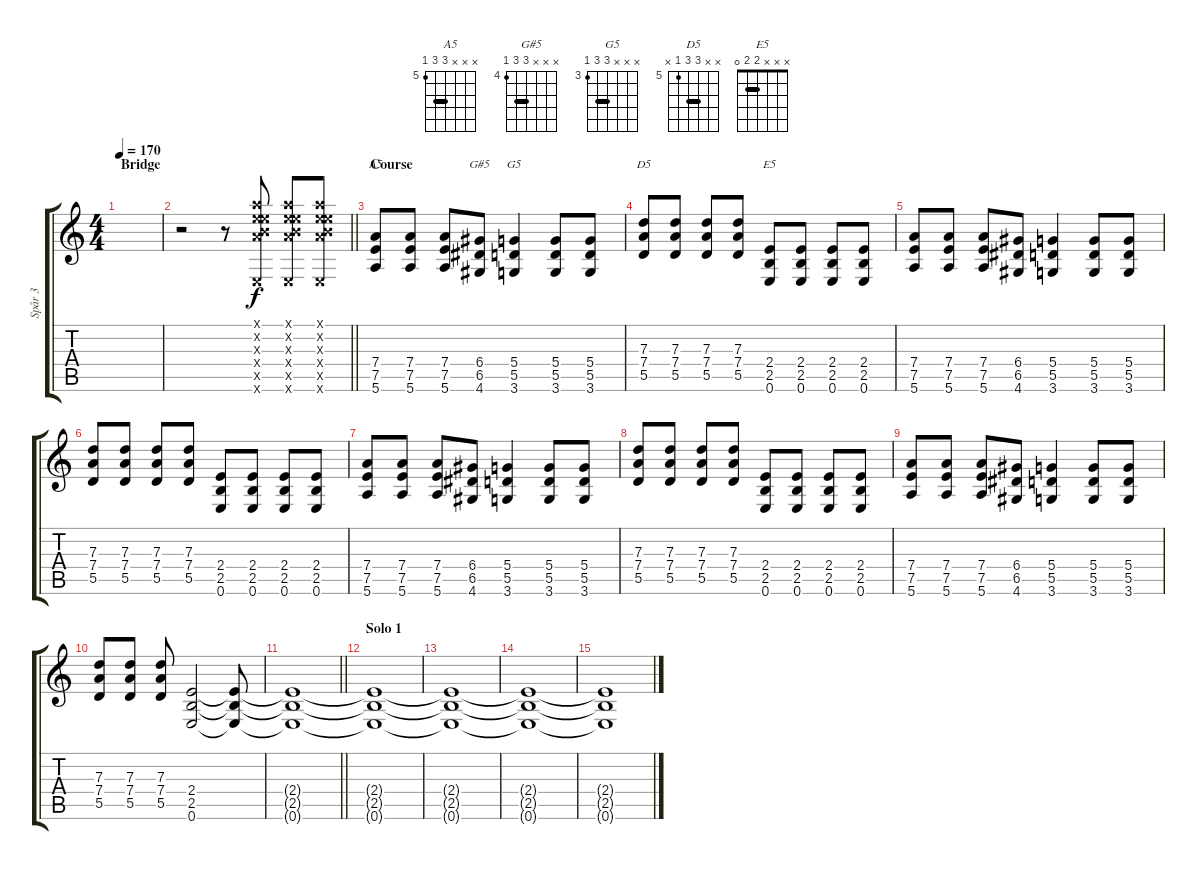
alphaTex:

\track ("Spår 3" "Spår 3") {instrument overdrivenguitar}
\staff {score tabs}
\tuning (E4 B3 G3 D3 A2 E2) {hide}
\chord ("A5" x x x 7 7 5) {firstfret 5 barre 7}
\chord ("G#5" x x x 6 6 4) {firstfret 4 barre 6}
\chord ("G5" x x x 5 5 3) {firstfret 3 barre 5}
\chord ("D5" x x 7 7 5 x) {firstfret 5 barre 7}
\chord ("E5" x x x 2 2 0) {barre 2}
\ts (4 4)
\section ("" "Bridge")
\tempo 170
\clef g2
\ks c
|
\barLineRight lightlight
r.2 r.8 (0.1{x} 0.2{x} 14.3{x} 14.4{x} 12.5{x} 0.6{x}).8 (0.1{x} 0.2{x} 14.3{x} 14.4{x} 12.5{x} 0.6{x}).8 (0.1{x} 0.2{x} 14.3{x} 14.4{x} 12.5{x} 0.6{x}).8 |
\section ("" "Course")
(7.4 7.5 5.6).8{ch "A5"} (7.4 7.5 5.6).8 (7.4 7.5 5.6).8 (6.4 6.5 4.6).8{ch "G#5"} (5.4 5.5 3.6).4{ch "G5"} (5.4 5.5 3.6).8 (5.4 5.5 3.6).8 |
(7.3 7.4 5.5).8{ch "D5"} (7.3 7.4 5.5).8 (7.3 7.4 5.5).8 (7.3 7.4 5.5).8 (2.4 2.5 0.6).8{ch "E5"} (2.4 2.5 0.6).8 (2.4 2.5 0.6).8 (2.4 2.5 0.6).8 |
(7.4 7.5 5.6).8 (7.4 7.5 5.6).8 (7.4 7.5 5.6).8 (6.4 6.5 4.6).8 (5.4 5.5 3.6).4 (5.4 5.5 3.6).8 (5.4 5.5 3.6).8 |
(7.3 7.4 5.5).8 (7.3 7.4 5.5).8 (7.3 7.4 5.5).8 (7.3 7.4 5.5).8 (2.4 2.5 0.6).8 (2.4 2.5 0.6).8 (2.4 2.5 0.6).8 (2.4 2.5 0.6).8 |
(7.4 7.5 5.6).8 (7.4 7.5 5.6).8 (7.4 7.5 5.6).8 (6.4 6.5 4.6).8 (5.4 5.5 3.6).4 (5.4 5.5 3.6).8 (5.4 5.5 3.6).8 |
(7.3 7.4 5.5).8 (7.3 7.4 5.5).8 (7.3 7.4 5.5).8 (7.3 7.4 5.5).8 (2.4 2.5 0.6).8 (2.4 2.5 0.6).8 (2.4 2.5 0.6).8 (2.4 2.5 0.6).8 |
(7.4 7.5 5.6).8 (7.4 7.5 5.6).8 (7.4 7.5 5.6).8 (6.4 6.5 4.6).8 (5.4 5.5 3.6).4 (5.4 5.5 3.6).8 (5.4 5.5 3.6).8 |
(7.3 7.4 5.5).8 (7.3 7.4 5.5).8 (7.3 7.4 5.5).8 (2.4 2.5 0.6).2 (2.4{t} 2.5{t} 0.6{t}).8 |
\barLineRight lightlight
(2.4{t} 2.5{t} 0.6{t}).1 |
\section ("" "Solo 1")
(2.4{t} 2.5{t} 0.6{t}).1 |
(2.4{t} 2.5{t} 0.6{t}).1 |
(2.4{t} 2.5{t} 0.6{t}).1 |
(2.4{t} 2.5{t} 0.6{t}).1
